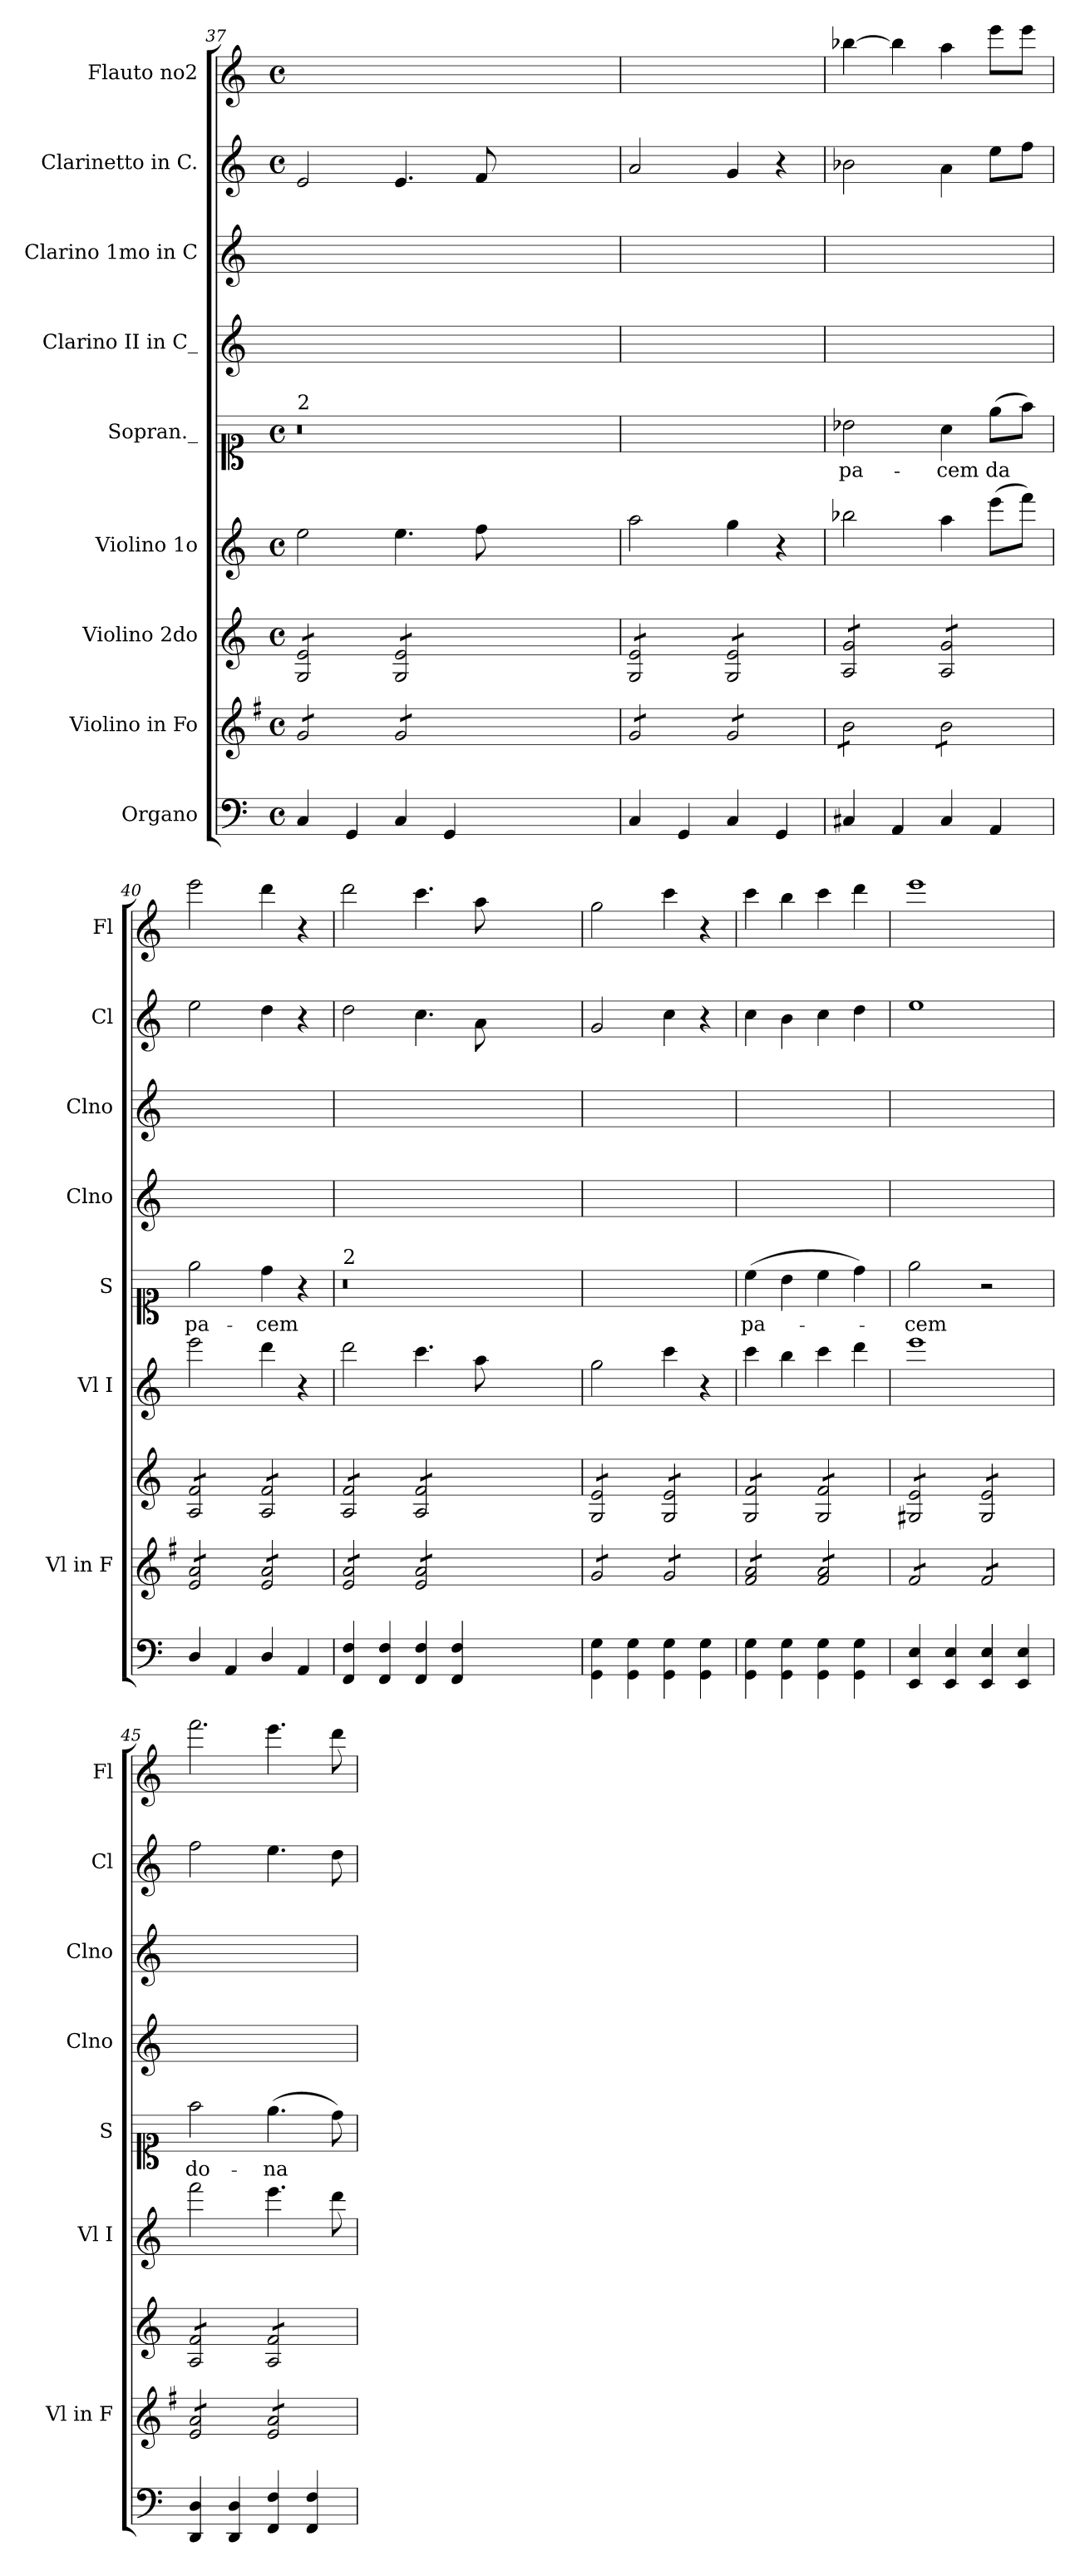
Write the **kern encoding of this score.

**kern	**kern	**kern	**kern	**kern	**text	**kern	**kern	**kern	**kern
*part9	*part8	*part7	*part6	*part5	*part5	*part4	*part3	*part2	*part1
*staff9	*staff8	*staff7	*staff6	*staff5	*staff5	*staff4	*staff3	*staff2	*staff1
*I"Organo	*I"Violino in Fo	*I"Violino 2do	*I"Violino 1o	*I"Sopran._	*	*I"Clarino II in C_	*I"Clarino 1mo in C	*I"Clarinetto in C.	*I"Flauto no2
*	*I'Vl in F	*	*I'Vl I	*I'S	*	*I'Clno	*I'Clno	*I'Cl	*I'Fl
*clefF4	*clefG2	*clefG2	*clefG2	*clefC1	*	*clefG2	*clefG2	*clefG2	*clefG2
*	*ITrd4c7	*	*	*	*	*	*	*	*
*k[]	*k[]	*k[]	*k[]	*k[]	*	*	*	*k[]	*k[]
*M4/4	*M4/4	*M4/4	*M4/4	*M4/4	*	*	*	*M4/4	*M4/4
*met(c)	*met(c)	*met(c)	*met(c)	*met(c)	*	*	*	*met(c)	*met(c)
=37	=37	=37	=37	=37	=37	=37	=37	=37	=37
!	!	!	!	!LO:TX:a:t=2	!	!	!	!	!
*	*tremolo	*	*	*	*	*	*	*	*
*	*	*tremolo	*	*	*	*	*	*	*
4C/	8c/L	8G/ 8e/L	2ee\	0r	.	1ryy	1ryy	2e/	0ryy
.	8c/	8G/ 8e/	.	.	.	.	.	.	.
4GG/	8c/	8G/ 8e/	.	.	.	.	.	.	.
.	8c/J	8G/ 8e/J	.	.	.	.	.	.	.
4C/	8c/L	8G/ 8e/L	4.ee\	.	.	.	.	4.e/	.
.	8c/	8G/ 8e/	.	.	.	.	.	.	.
4GG/	8c/	8G/ 8e/	.	.	.	.	.	.	.
.	8c/J	8G/ 8e/J	8ff\	.	.	.	.	8f/	.
1ryy	1ryy	1ryy	1ryy	.	.	1ryy	1ryy	1ryy	.
=38	=38	=38	=38	=38	=38	=38	=38	=38	=38
4C/	8c/L	8G/ 8e/L	2aa\	1ryy	.	1ryy	1ryy	2a/	1ryy
.	8c/	8G/ 8e/	.	.	.	.	.	.	.
4GG/	8c/	8G/ 8e/	.	.	.	.	.	.	.
.	8c/J	8G/ 8e/J	.	.	.	.	.	.	.
4C/	8c/L	8G/ 8e/L	4gg\	.	.	.	.	4g/	.
.	8c/	8G/ 8e/	.	.	.	.	.	.	.
4GG/	8c/	8G/ 8e/	4r	.	.	.	.	4r	.
.	8c/J	8G/ 8e/J	.	.	.	.	.	.	.
=39	=39	=39	=39	=39	=39	=39	=39	=39	=39
4C#X/	8e\L	8A/ 8g/L	2bb-X\	2b-X\	pa-	1ryy	1ryy	2b-X\	[4bb-X\
.	8e\	8A/ 8g/	.	.	.	.	.	.	.
4AA/	8e\	8A/ 8g/	.	.	.	.	.	.	4bb-\]
.	8e\J	8A/ 8g/J	.	.	.	.	.	.	.
4C#/	8e\L	8A/ 8g/L	4aa\	4a\	-cem	.	.	4a\	4aa\
.	8e\	8A/ 8g/	.	.	.	.	.	.	.
4AA/	8e\	8A/ 8g/	(8eee\L	(8ee\L	da	.	.	8ee\L	8eee\L
.	8e\J	8A/ 8g/J	8fff\J)	8ff\J)	.	.	.	8ff\J	8eee\J
=40	=40	=40	=40	=40	=40	=40	=40	=40	=40
4D/	8A/ 8d/L	8A/ 8f/L	2eee\	2ee\	pa-	1ryy	1ryy	2ee\	2eee\
.	8A/ 8d/	8A/ 8f/	.	.	.	.	.	.	.
4AA/	8A/ 8d/	8A/ 8f/	.	.	.	.	.	.	.
.	8A/ 8d/J	8A/ 8f/J	.	.	.	.	.	.	.
4D/	8A/ 8d/L	8A/ 8f/L	4ddd\	4dd\	-cem	.	.	4dd\	4ddd\
.	8A/ 8d/	8A/ 8f/	.	.	.	.	.	.	.
4AA/	8A/ 8d/	8A/ 8f/	4r	4r	.	.	.	4r	4r
.	8A/ 8d/J	8A/ 8f/J	.	.	.	.	.	.	.
=41	=41	=41	=41	=41	=41	=41	=41	=41	=41
!	!	!	!	!LO:TX:a:t=2	!	!	!	!	!
4FF/ 4F/	8A/ 8d/L	8A/ 8f/L	2ddd\	0r	.	1ryy	1ryy	2dd\	2ddd\
.	8A/ 8d/	8A/ 8f/	.	.	.	.	.	.	.
4FF/ 4F/	8A/ 8d/	8A/ 8f/	.	.	.	.	.	.	.
.	8A/ 8d/J	8A/ 8f/J	.	.	.	.	.	.	.
4FF/ 4F/	8A/ 8d/L	8A/ 8f/L	4.ccc\	.	.	.	.	4.cc\	4.ccc\
.	8A/ 8d/	8A/ 8f/	.	.	.	.	.	.	.
4FF/ 4F/	8A/ 8d/	8A/ 8f/	.	.	.	.	.	.	.
.	8A/ 8d/J	8A/ 8f/J	8aa\	.	.	.	.	8a\	8aa\
1ryy	1ryy	1ryy	1ryy	.	.	1ryy	1ryy	1ryy	1ryy
=42	=42	=42	=42	=42	=42	=42	=42	=42	=42
4GG\ 4G\	8c/L	8G/ 8e/L	2gg\	1ryy	.	1ryy	1ryy	2g/	2gg\
.	8c/	8G/ 8e/	.	.	.	.	.	.	.
4GG\ 4G\	8c/	8G/ 8e/	.	.	.	.	.	.	.
.	8c/J	8G/ 8e/J	.	.	.	.	.	.	.
4GG\ 4G\	8c/L	8G/ 8e/L	4ccc\	.	.	.	.	4cc\	4ccc\
.	8c/	8G/ 8e/	.	.	.	.	.	.	.
4GG\ 4G\	8c/	8G/ 8e/	4r	.	.	.	.	4r	4r
.	8c/J	8G/ 8e/J	.	.	.	.	.	.	.
=43	=43	=43	=43	=43	=43	=43	=43	=43	=43
4GG\ 4G\	8B/ 8d/L	8G/ 8f/L	4ccc\	(4cc\	pa-	1ryy	1ryy	4cc\	4ccc\
.	8B/ 8d/	8G/ 8f/	.	.	.	.	.	.	.
4GG\ 4G\	8B/ 8d/	8G/ 8f/	4bb\	4b\	.	.	.	4b\	4bb\
.	8B/ 8d/J	8G/ 8f/J	.	.	.	.	.	.	.
4GG\ 4G\	8B/ 8d/L	8G/ 8f/L	4ccc\	4cc\	.	.	.	4cc\	4ccc\
.	8B/ 8d/	8G/ 8f/	.	.	.	.	.	.	.
4GG\ 4G\	8B/ 8d/	8G/ 8f/	4ddd\	4dd\)	.	.	.	4dd\	4ddd\
.	8B/ 8d/J	8G/ 8f/J	.	.	.	.	.	.	.
=44	=44	=44	=44	=44	=44	=44	=44	=44	=44
4EE/ 4E/	8B/L	8G#X/ 8e/L	1eee\	2ee\	-cem	1ryy	1ryy	1ee\	1eee\
.	8B/	8G#X/ 8e/	.	.	.	.	.	.	.
4EE/ 4E/	8B/	8G#X/ 8e/	.	.	.	.	.	.	.
.	8B/J	8G#X/ 8e/J	.	.	.	.	.	.	.
4EE/ 4E/	8B/L	8G#/ 8e/L	.	2r	.	.	.	.	.
.	8B/	8G#/ 8e/	.	.	.	.	.	.	.
4EE/ 4E/	8B/	8G#/ 8e/	.	.	.	.	.	.	.
.	8B/J	8G#/ 8e/J	.	.	.	.	.	.	.
=45	=45	=45	=45	=45	=45	=45	=45	=45	=45
!	!	!	!	!	!	!	!	!	!LO:N:vis=2.
4DD/ 4D/	8A/ 8d/L	8A/ 8f/L	2fff\	2ff\	do-	1ryy	1ryy	2ff\	2fff\
.	8A/ 8d/	8A/ 8f/	.	.	.	.	.	.	.
4DD/ 4D/	8A/ 8d/	8A/ 8f/	.	.	.	.	.	.	.
.	8A/ 8d/J	8A/ 8f/J	.	.	.	.	.	.	.
4FF/ 4F/	8A/ 8d/L	8A/ 8f/L	4.eee\	(4.ee\	-na	.	.	4.ee\	4.eee\
.	8A/ 8d/	8A/ 8f/	.	.	.	.	.	.	.
4FF/ 4F/	8A/ 8d/	8A/ 8f/	.	.	.	.	.	.	.
.	8A/ 8d/J	8A/ 8f/J	8ddd\	8dd\)	.	.	.	8dd\	8ddd\
*	*	*Xtremolo	*	*	*	*	*	*	*
*	*Xtremolo	*	*	*	*	*	*	*	*
=	=	=	=	=	=	=	=	=	=
*-	*-	*-	*-	*-	*-	*-	*-	*-	*-
